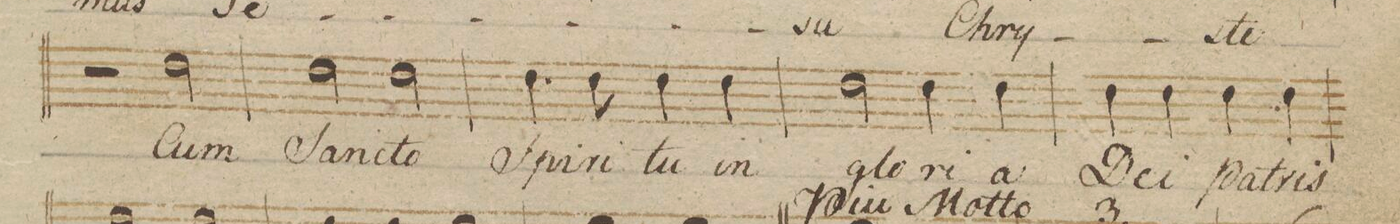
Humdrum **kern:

**kern	**text	**dynam
*I"Basso.	*	*
*clefF4	*	*
*k[b-]	*	*
*met(c)	*	*
*M4/4	*	*
2r	.	.
2F\	Cum	.
=153	=153	=153
2F\	San-	.
2F\	-cto	.
=154	=154	=154
4.F\	Spi-	.
8F\	-ri-	.
4F\	-tu	.
4F\	in	.
=155	=155	=155
2F\	glo-	.
4F\	-ri-	.
4F\	-a	.
=156	=156	=156
4F\	De-	.
4F\	-i	.
4F\	pa-	.
4F\	-tris	.
=157	=157	=157
*-	*-	*-
